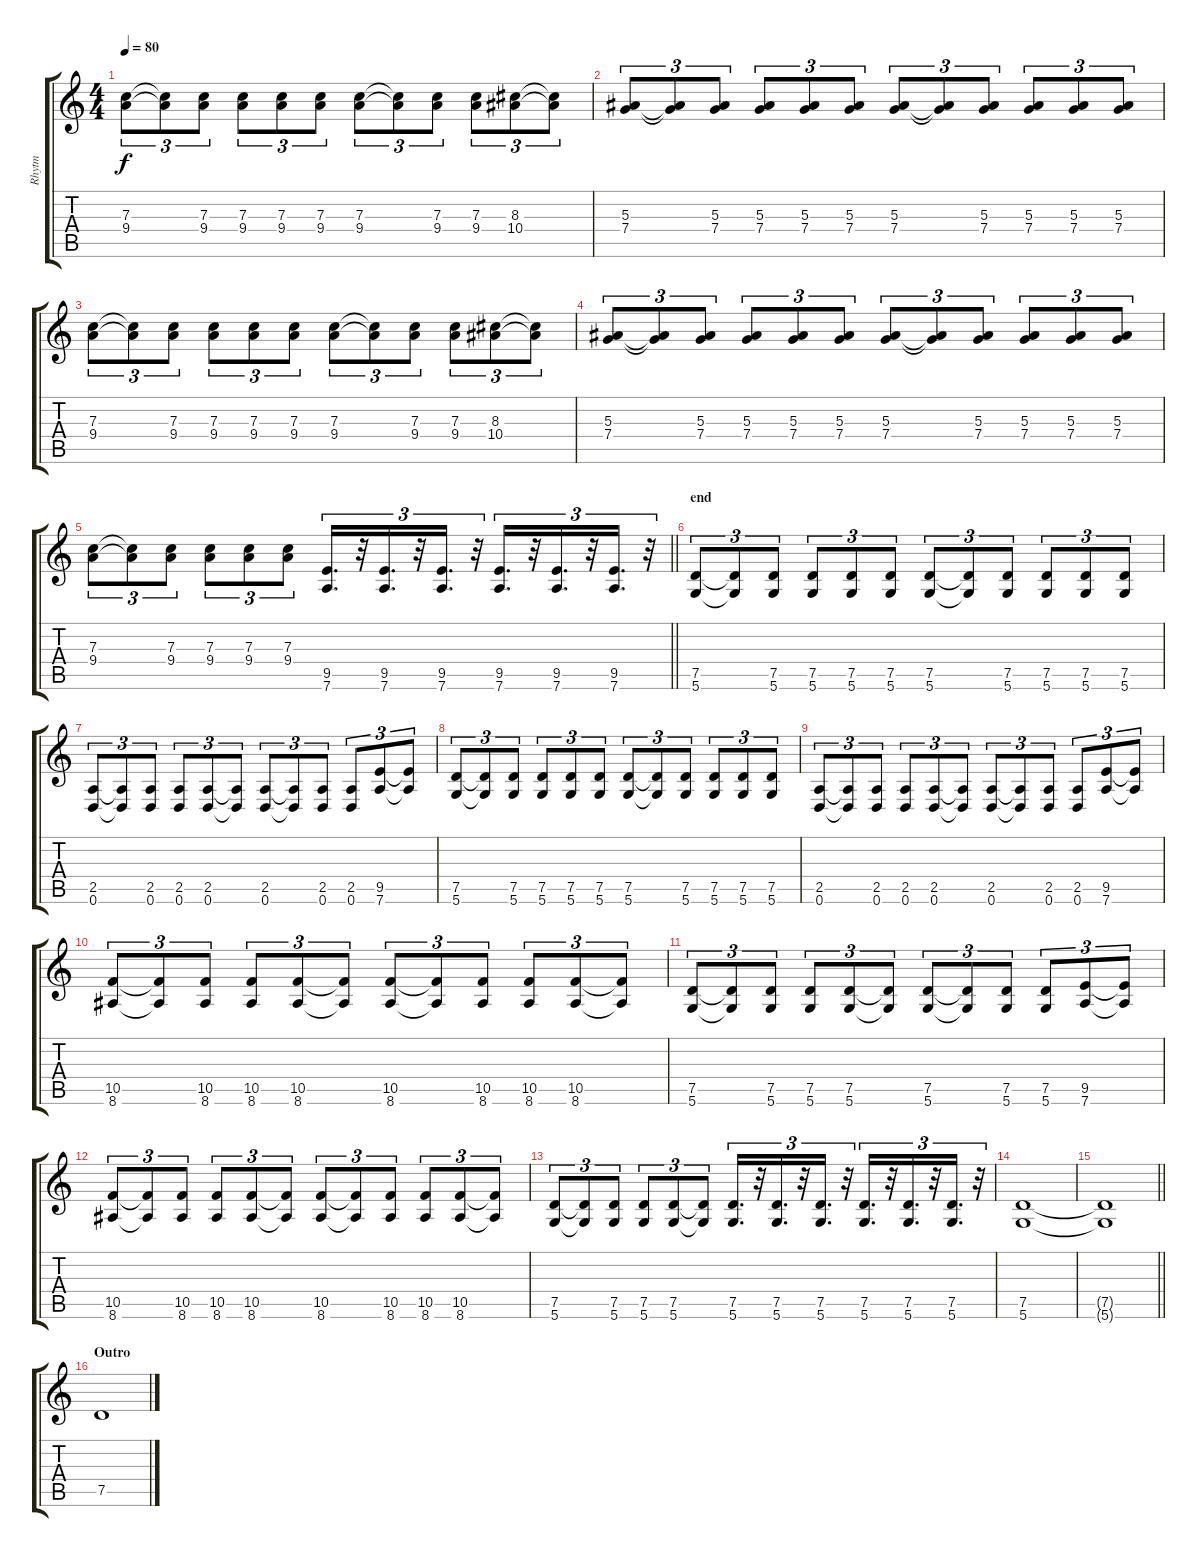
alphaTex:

\track ("Rhytm" "Rhytm") {instrument distortionguitar}
\staff {score tabs}
\tuning (D4 A3 F3 C3 G2 D2) {hide}
\ts (4 4)
\tempo 80
\clef g2
\ks c
(7.3 9.4).8{tu (3 2) dy f} (7.3{t} 9.4{t}).8{tu (3 2)} (7.3 9.4).8{tu (3 2)} (7.3 9.4).8{tu (3 2)} (7.3 9.4).8{tu (3 2)} (7.3 9.4).8{tu (3 2)} (7.3 9.4).8{tu (3 2)} (7.3{t} 9.4{t}).8{tu (3 2)} (7.3 9.4).8{tu (3 2)} (7.3 9.4).8{tu (3 2)} (8.3 10.4).8{tu (3 2)} (8.3{t} 10.4{t}).8{tu (3 2)} |
(5.3 7.4).8{tu (3 2)} (5.3{t} 7.4{t}).8{tu (3 2)} (5.3 7.4).8{tu (3 2)} (5.3 7.4).8{tu (3 2)} (5.3 7.4).8{tu (3 2)} (5.3 7.4).8{tu (3 2)} (5.3 7.4).8{tu (3 2)} (5.3{t} 7.4{t}).8{tu (3 2)} (5.3 7.4).8{tu (3 2)} (5.3 7.4).8{tu (3 2)} (5.3 7.4).8{tu (3 2)} (5.3 7.4).8{tu (3 2)} |
(7.3 9.4).8{tu (3 2)} (7.3{t} 9.4{t}).8{tu (3 2)} (7.3 9.4).8{tu (3 2)} (7.3 9.4).8{tu (3 2)} (7.3 9.4).8{tu (3 2)} (7.3 9.4).8{tu (3 2)} (7.3 9.4).8{tu (3 2)} (7.3{t} 9.4{t}).8{tu (3 2)} (7.3 9.4).8{tu (3 2)} (7.3 9.4).8{tu (3 2)} (8.3 10.4).8{tu (3 2)} (8.3{t} 10.4{t}).8{tu (3 2)} |
(5.3 7.4).8{tu (3 2)} (5.3{t} 7.4{t}).8{tu (3 2)} (5.3 7.4).8{tu (3 2)} (5.3 7.4).8{tu (3 2)} (5.3 7.4).8{tu (3 2)} (5.3 7.4).8{tu (3 2)} (5.3 7.4).8{tu (3 2)} (5.3{t} 7.4{t}).8{tu (3 2)} (5.3 7.4).8{tu (3 2)} (5.3 7.4).8{tu (3 2)} (5.3 7.4).8{tu (3 2)} (5.3 7.4).8{tu (3 2)} |
\barLineRight lightlight
(7.3 9.4).8{tu (3 2)} (7.3{t} 9.4{t}).8{tu (3 2)} (7.3 9.4).8{tu (3 2)} (7.3 9.4).8{tu (3 2)} (7.3 9.4).8{tu (3 2)} (7.3 9.4).8{tu (3 2)} (9.5 7.6).16{d tu (3 2)} r.32{tu (3 2)} (9.5 7.6).16{d tu (3 2)} r.32{tu (3 2)} (9.5 7.6).16{d tu (3 2)} r.32{tu (3 2)} (9.5 7.6).16{d tu (3 2)} r.32{tu (3 2)} (9.5 7.6).16{d tu (3 2)} r.32{tu (3 2)} (9.5 7.6).16{d tu (3 2)} r.32{tu (3 2)} |
\section ("" "end")
(7.5 5.6).8{tu (3 2)} (7.5{t} 5.6{t}).8{tu (3 2)} (7.5 5.6).8{tu (3 2)} (7.5 5.6).8{tu (3 2)} (7.5 5.6).8{tu (3 2)} (7.5 5.6).8{tu (3 2)} (7.5 5.6).8{tu (3 2)} (7.5{t} 5.6{t}).8{tu (3 2)} (7.5 5.6).8{tu (3 2)} (7.5 5.6).8{tu (3 2)} (7.5 5.6).8{tu (3 2)} (7.5 5.6).8{tu (3 2)} |
(2.5 0.6).8{tu (3 2)} (2.5{t} 0.6{t}).8{tu (3 2)} (2.5 0.6).8{tu (3 2)} (2.5 0.6).8{tu (3 2)} (2.5 0.6).8{tu (3 2)} (2.5{t} 0.6{t}).8{tu (3 2)} (2.5 0.6).8{tu (3 2)} (2.5{t} 0.6{t}).8{tu (3 2)} (2.5 0.6).8{tu (3 2)} (2.5 0.6).8{tu (3 2)} (9.5 7.6).8{tu (3 2)} (9.5{t} 7.6{t}).8{tu (3 2)} |
(7.5 5.6).8{tu (3 2)} (7.5{t} 5.6{t}).8{tu (3 2)} (7.5 5.6).8{tu (3 2)} (7.5 5.6).8{tu (3 2)} (7.5 5.6).8{tu (3 2)} (7.5 5.6).8{tu (3 2)} (7.5 5.6).8{tu (3 2)} (7.5{t} 5.6{t}).8{tu (3 2)} (7.5 5.6).8{tu (3 2)} (7.5 5.6).8{tu (3 2)} (7.5 5.6).8{tu (3 2)} (7.5 5.6).8{tu (3 2)} |
(2.5 0.6).8{tu (3 2)} (2.5{t} 0.6{t}).8{tu (3 2)} (2.5 0.6).8{tu (3 2)} (2.5 0.6).8{tu (3 2)} (2.5 0.6).8{tu (3 2)} (2.5{t} 0.6{t}).8{tu (3 2)} (2.5 0.6).8{tu (3 2)} (2.5{t} 0.6{t}).8{tu (3 2)} (2.5 0.6).8{tu (3 2)} (2.5 0.6).8{tu (3 2)} (9.5 7.6).8{tu (3 2)} (9.5{t} 7.6{t}).8{tu (3 2)} |
(10.5 8.6).8{tu (3 2)} (10.5{t} 8.6{t}).8{tu (3 2)} (10.5 8.6).8{tu (3 2)} (10.5 8.6).8{tu (3 2)} (10.5 8.6).8{tu (3 2)} (10.5{t} 8.6{t}).8{tu (3 2)} (10.5 8.6).8{tu (3 2)} (10.5{t} 8.6{t}).8{tu (3 2)} (10.5 8.6).8{tu (3 2)} (10.5 8.6).8{tu (3 2)} (10.5 8.6).8{tu (3 2)} (10.5{t} 8.6{t}).8{tu (3 2)} |
(7.5 5.6).8{tu (3 2)} (7.5{t} 5.6{t}).8{tu (3 2)} (7.5 5.6).8{tu (3 2)} (7.5 5.6).8{tu (3 2)} (7.5 5.6).8{tu (3 2)} (7.5{t} 5.6{t}).8{tu (3 2)} (7.5 5.6).8{tu (3 2)} (7.5{t} 5.6{t}).8{tu (3 2)} (7.5 5.6).8{tu (3 2)} (7.5 5.6).8{tu (3 2)} (9.5 7.6).8{tu (3 2)} (9.5{t} 7.6{t}).8{tu (3 2)} |
(10.5 8.6).8{tu (3 2)} (10.5{t} 8.6{t}).8{tu (3 2)} (10.5 8.6).8{tu (3 2)} (10.5 8.6).8{tu (3 2)} (10.5 8.6).8{tu (3 2)} (10.5{t} 8.6{t}).8{tu (3 2)} (10.5 8.6).8{tu (3 2)} (10.5{t} 8.6{t}).8{tu (3 2)} (10.5 8.6).8{tu (3 2)} (10.5 8.6).8{tu (3 2)} (10.5 8.6).8{tu (3 2)} (10.5{t} 8.6{t}).8{tu (3 2)} |
(7.5 5.6).8{tu (3 2)} (7.5{t} 5.6{t}).8{tu (3 2)} (7.5 5.6).8{tu (3 2)} (7.5 5.6).8{tu (3 2)} (7.5 5.6).8{tu (3 2)} (7.5{t} 5.6{t}).8{tu (3 2)} (7.5 5.6).16{d tu (3 2)} r.32{tu (3 2)} (7.5 5.6).16{d tu (3 2)} r.32{tu (3 2)} (7.5 5.6).16{d tu (3 2)} r.32{tu (3 2)} (7.5 5.6).16{d tu (3 2)} r.32{tu (3 2)} (7.5 5.6).16{d tu (3 2)} r.32{tu (3 2)} (7.5 5.6).16{d tu (3 2)} r.32{tu (3 2)} |
(7.5 5.6).1 |
\barLineRight lightlight
(7.5{t} 5.6{t}).1 |
\section ("" "Outro")
7.5.1{instrument acousticguitarsteel}
